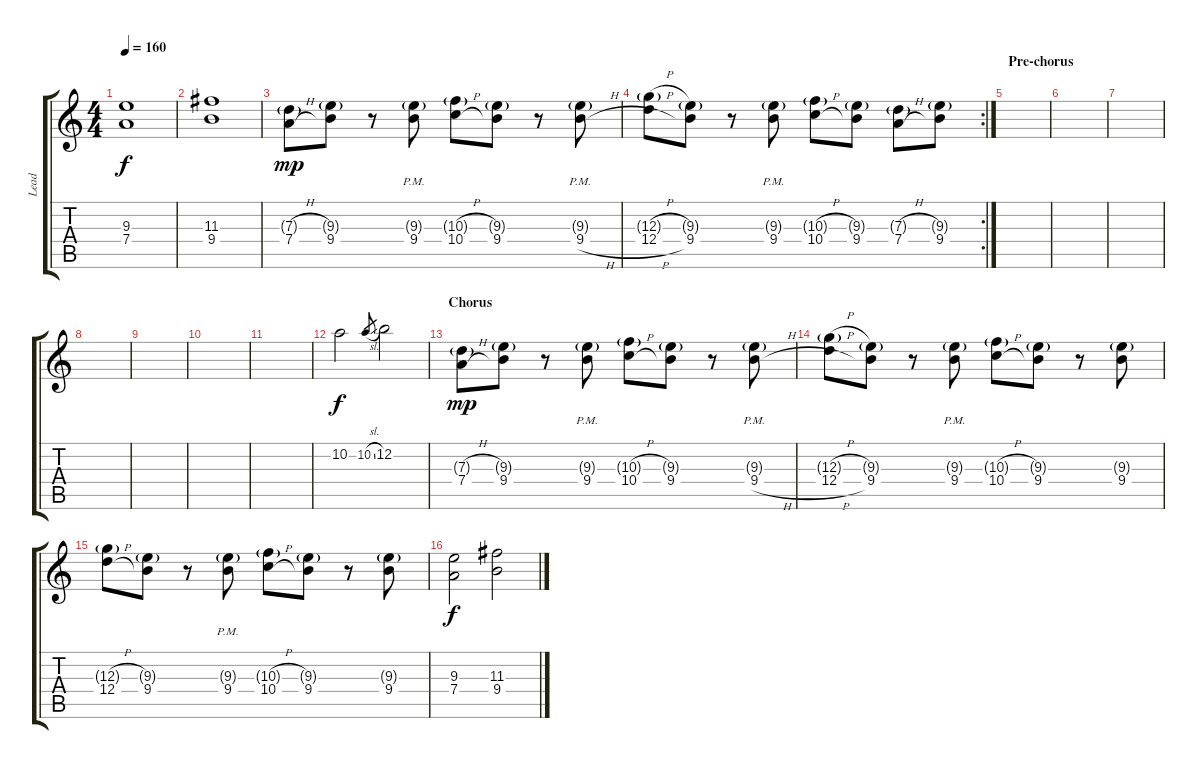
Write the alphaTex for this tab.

\track ("Lead" "Lead") {instrument distortionguitar}
\staff {score tabs}
\tuning (E4 B3 G3 D3 A2 E2) {hide}
\ts (4 4)
\tempo 160
\clef g2
\ks c
(9.3 7.4).1{dy f} |
(11.3 9.4).1 |
(7.3{h g} 7.4{h}).8{dy mp} (9.3{g} 9.4).8 r.8 (9.3{g} 9.4{pm}).8 (10.3{h g} 10.4{h}).8 (9.3{g} 9.4).8 r.8 (9.3{g pm} 9.4{h}).8 |
\rc 2
(12.3{h g} 12.4{h}).8 (9.3{g} 9.4).8 r.8 (9.3{g pm} 9.4{pm}).8 (10.3{h g} 10.4{h}).8 (9.3{g} 9.4).8 (7.3{h g} 7.4{h}).8 (9.3{g} 9.4).8 |
\section ("" "Pre-chorus")
|
|
|
|
|
|
|
10.2.2{dy f} 10.2{sl}.8{gr} 12.2.2 |
\section ("" "Chorus")
(7.3{h g} 7.4{h}).8{dy mp} (9.3{g} 9.4).8 r.8 (9.3{g} 9.4{pm}).8 (10.3{h g} 10.4{h}).8 (9.3{g} 9.4).8 r.8 (9.3{g pm} 9.4{h}).8 |
(12.3{h g} 12.4{h}).8 (9.3{g} 9.4).8 r.8 (9.3{g pm} 9.4{pm}).8 (10.3{h g} 10.4{h}).8 (9.3{g} 9.4).8 r.8 (9.3{g} 9.4).8 |
(12.3{h g} 12.4{h}).8 (9.3{g} 9.4).8 r.8 (9.3{g pm} 9.4{pm}).8 (10.3{h g} 10.4{h}).8 (9.3{g} 9.4).8 r.8 (9.3{g} 9.4).8 |
(9.3 7.4).2{dy f} (11.3 9.4).2
